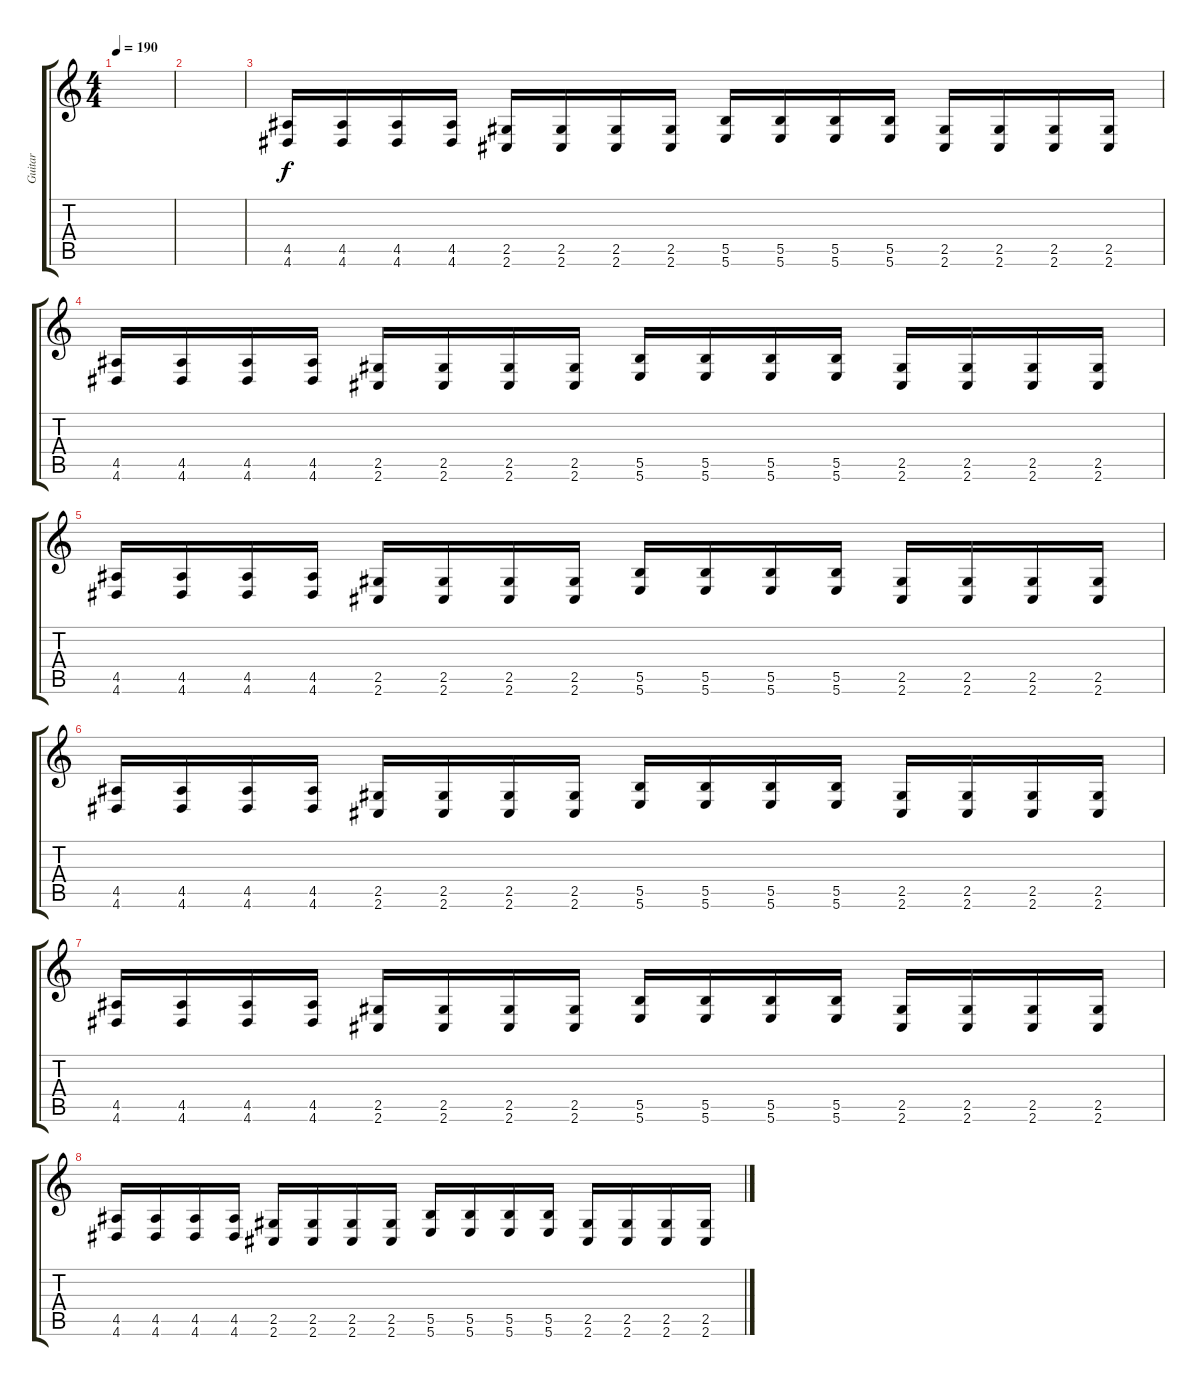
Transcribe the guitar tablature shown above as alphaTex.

\track ("Guitar" "Guitar") {instrument overdrivenguitar}
\staff {score tabs}
\tuning (Db4 Ab3 E3 B2 Gb2 B1) {hide}
\ts (4 4)
\tempo 190
\clef g2
\ks c
|
|
(4.5 4.6).16 (4.5 4.6).16 (4.5 4.6).16 (4.5 4.6).16 (2.5 2.6).16 (2.5 2.6).16 (2.5 2.6).16 (2.5 2.6).16 (5.5 5.6).16 (5.5 5.6).16 (5.5 5.6).16 (5.5 5.6).16 (2.5 2.6).16 (2.5 2.6).16 (2.5 2.6).16 (2.5 2.6).16 |
(4.5 4.6).16 (4.5 4.6).16 (4.5 4.6).16 (4.5 4.6).16 (2.5 2.6).16 (2.5 2.6).16 (2.5 2.6).16 (2.5 2.6).16 (5.5 5.6).16 (5.5 5.6).16 (5.5 5.6).16 (5.5 5.6).16 (2.5 2.6).16 (2.5 2.6).16 (2.5 2.6).16 (2.5 2.6).16 |
(4.5 4.6).16 (4.5 4.6).16 (4.5 4.6).16 (4.5 4.6).16 (2.5 2.6).16 (2.5 2.6).16 (2.5 2.6).16 (2.5 2.6).16 (5.5 5.6).16 (5.5 5.6).16 (5.5 5.6).16 (5.5 5.6).16 (2.5 2.6).16 (2.5 2.6).16 (2.5 2.6).16 (2.5 2.6).16 |
(4.5 4.6).16 (4.5 4.6).16 (4.5 4.6).16 (4.5 4.6).16 (2.5 2.6).16 (2.5 2.6).16 (2.5 2.6).16 (2.5 2.6).16 (5.5 5.6).16 (5.5 5.6).16 (5.5 5.6).16 (5.5 5.6).16 (2.5 2.6).16 (2.5 2.6).16 (2.5 2.6).16 (2.5 2.6).16 |
(4.5 4.6).16 (4.5 4.6).16 (4.5 4.6).16 (4.5 4.6).16 (2.5 2.6).16 (2.5 2.6).16 (2.5 2.6).16 (2.5 2.6).16 (5.5 5.6).16 (5.5 5.6).16 (5.5 5.6).16 (5.5 5.6).16 (2.5 2.6).16 (2.5 2.6).16 (2.5 2.6).16 (2.5 2.6).16 |
(4.5 4.6).16 (4.5 4.6).16 (4.5 4.6).16 (4.5 4.6).16 (2.5 2.6).16 (2.5 2.6).16 (2.5 2.6).16 (2.5 2.6).16 (5.5 5.6).16 (5.5 5.6).16 (5.5 5.6).16 (5.5 5.6).16 (2.5 2.6).16 (2.5 2.6).16 (2.5 2.6).16 (2.5 2.6).16
